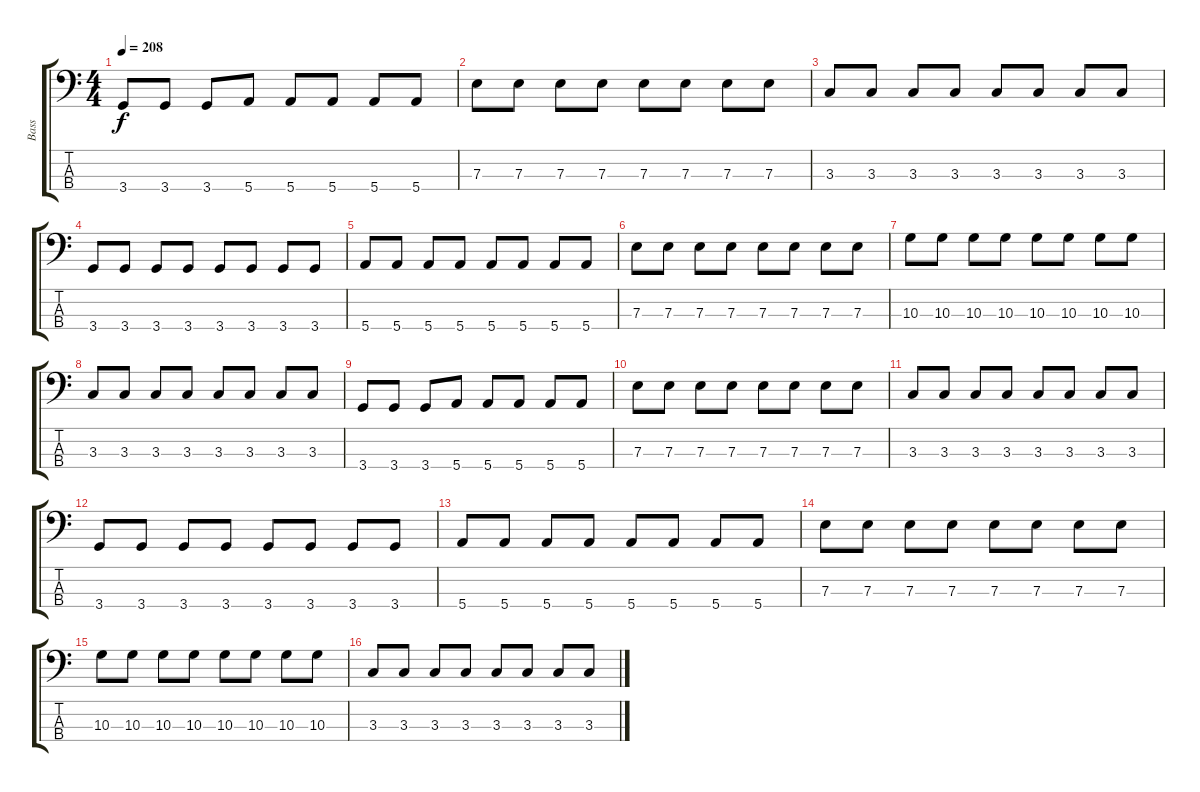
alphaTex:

\track ("Bass" "Bass") {instrument electricbasspick}
\staff {score tabs}
\tuning (G2 D2 A1 E1) {hide}
\ts (4 4)
\tempo 208
\clef f4
\ks c
3.4.8{dy f} 3.4.8 3.4.8 5.4.8 5.4.8 5.4.8 5.4.8 5.4.8 |
7.3.8 7.3.8 7.3.8 7.3.8 7.3.8 7.3.8 7.3.8 7.3.8 |
3.3.8 3.3.8 3.3.8 3.3.8 3.3.8 3.3.8 3.3.8 3.3.8 |
3.4.8 3.4.8 3.4.8 3.4.8 3.4.8 3.4.8 3.4.8 3.4.8 |
5.4.8 5.4.8 5.4.8 5.4.8 5.4.8 5.4.8 5.4.8 5.4.8 |
7.3.8 7.3.8 7.3.8 7.3.8 7.3.8 7.3.8 7.3.8 7.3.8 |
10.3.8 10.3.8 10.3.8 10.3.8 10.3.8 10.3.8 10.3.8 10.3.8 |
3.3.8 3.3.8 3.3.8 3.3.8 3.3.8 3.3.8 3.3.8 3.3.8 |
3.4.8 3.4.8 3.4.8 5.4.8 5.4.8 5.4.8 5.4.8 5.4.8 |
7.3.8 7.3.8 7.3.8 7.3.8 7.3.8 7.3.8 7.3.8 7.3.8 |
3.3.8 3.3.8 3.3.8 3.3.8 3.3.8 3.3.8 3.3.8 3.3.8 |
3.4.8 3.4.8 3.4.8 3.4.8 3.4.8 3.4.8 3.4.8 3.4.8 |
5.4.8 5.4.8 5.4.8 5.4.8 5.4.8 5.4.8 5.4.8 5.4.8 |
7.3.8 7.3.8 7.3.8 7.3.8 7.3.8 7.3.8 7.3.8 7.3.8 |
10.3.8 10.3.8 10.3.8 10.3.8 10.3.8 10.3.8 10.3.8 10.3.8 |
3.3.8 3.3.8 3.3.8 3.3.8 3.3.8 3.3.8 3.3.8 3.3.8
